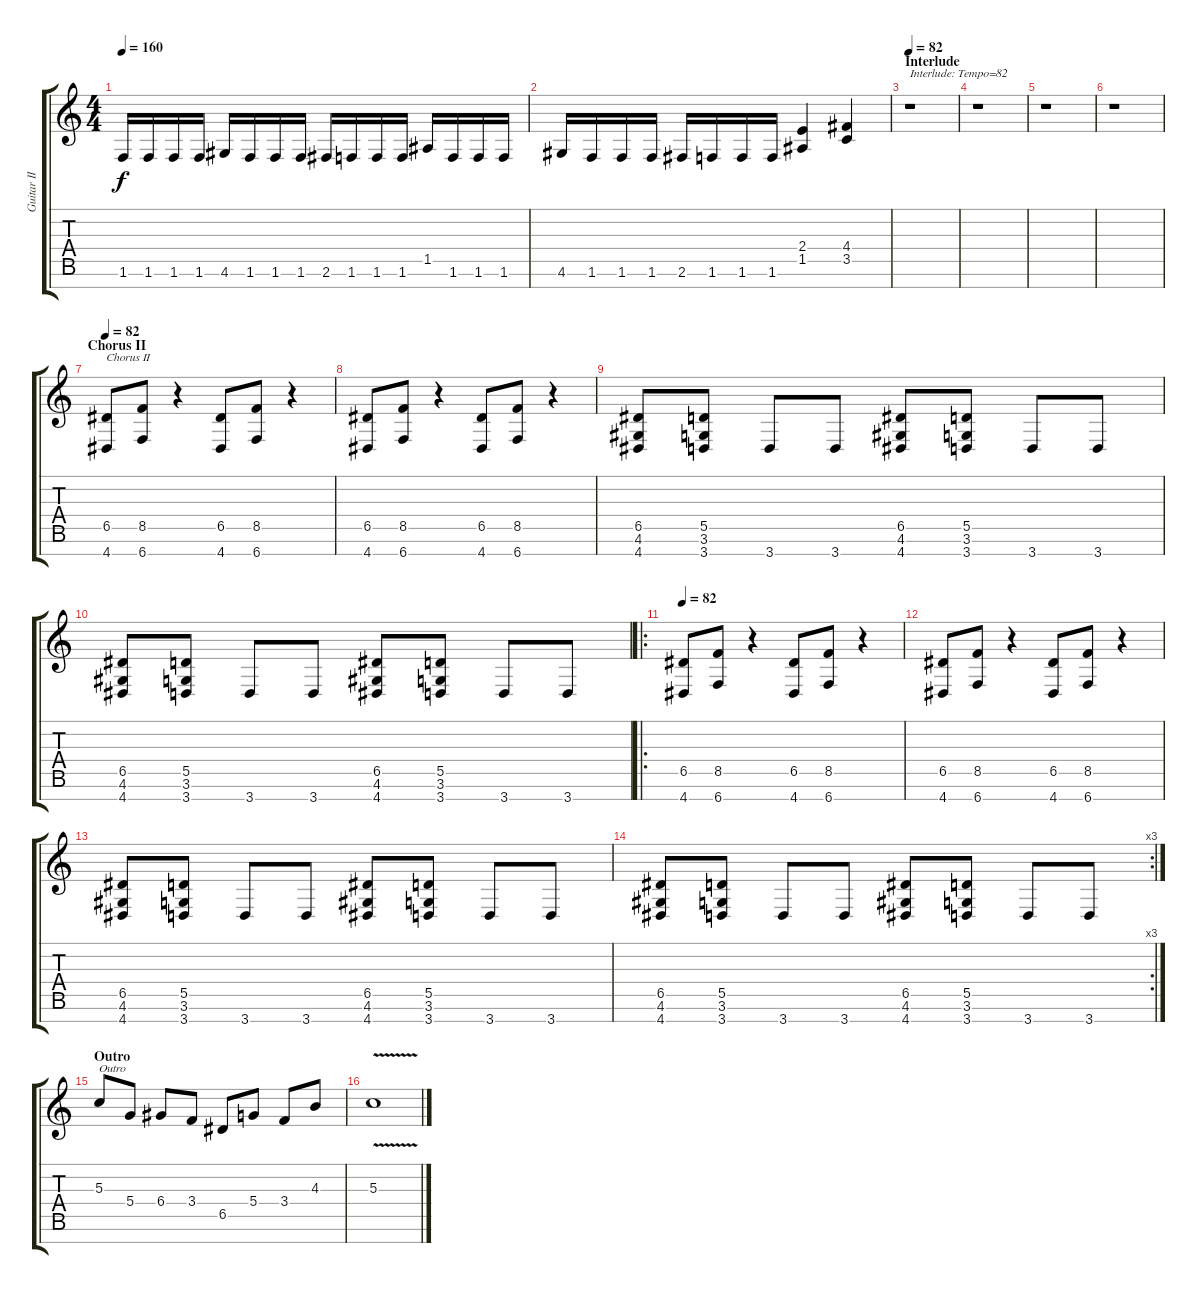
\track ("Guitar II [Samoth]" "Guitar II ") {instrument distortionguitar}
\staff {score tabs}
\tuning (E4 B3 G3 D3 A2 E2 B1) {hide}
\ts (4 4)
\tempo 160
\clef g2
\ks c
1.6.16{dy f} 1.6.16 1.6.16 1.6.16 4.6.16 1.6.16 1.6.16 1.6.16 2.6.16 1.6.16 1.6.16 1.6.16 1.5.16 1.6.16 1.6.16 1.6.16 |
4.6.16 1.6.16 1.6.16 1.6.16 2.6.16 1.6.16 1.6.16 1.6.16 (2.4 1.5).4 (4.4 3.5).4 |
\section ("" "Interlude")
\tempo 82
r.1{txt "Interlude: Tempo=82"} |
r.1 |
r.1 |
r.1 |
\section ("" "Chorus II")
\tempo 82
(6.5 4.7).8{txt "Chorus II"} (8.5 6.7).8 r.4 (6.5 4.7).8 (8.5 6.7).8 r.4 |
(6.5 4.7).8 (8.5 6.7).8 r.4 (6.5 4.7).8 (8.5 6.7).8 r.4 |
(6.5 4.6 4.7).8 (5.5 3.6 3.7).8 3.7.8 3.7.8 (6.5 4.6 4.7).8 (5.5 3.6 3.7).8 3.7.8 3.7.8 |
(6.5 4.6 4.7).8 (5.5 3.6 3.7).8 3.7.8 3.7.8 (6.5 4.6 4.7).8 (5.5 3.6 3.7).8 3.7.8 3.7.8 |
\ro
\tempo 82
(6.5 4.7).8 (8.5 6.7).8 r.4 (6.5 4.7).8 (8.5 6.7).8 r.4 |
(6.5 4.7).8 (8.5 6.7).8 r.4 (6.5 4.7).8 (8.5 6.7).8 r.4 |
(6.5 4.6 4.7).8 (5.5 3.6 3.7).8 3.7.8 3.7.8 (6.5 4.6 4.7).8 (5.5 3.6 3.7).8 3.7.8 3.7.8 |
\rc 3
(6.5 4.6 4.7).8 (5.5 3.6 3.7).8 3.7.8 3.7.8 (6.5 4.6 4.7).8 (5.5 3.6 3.7).8 3.7.8 3.7.8 |
\section ("" "Outro")
5.3.8{txt "Outro"} 5.4.8 6.4.8 3.4.8 6.5.8 5.4.8 3.4.8 4.3.8 |
5.3{v}.1
